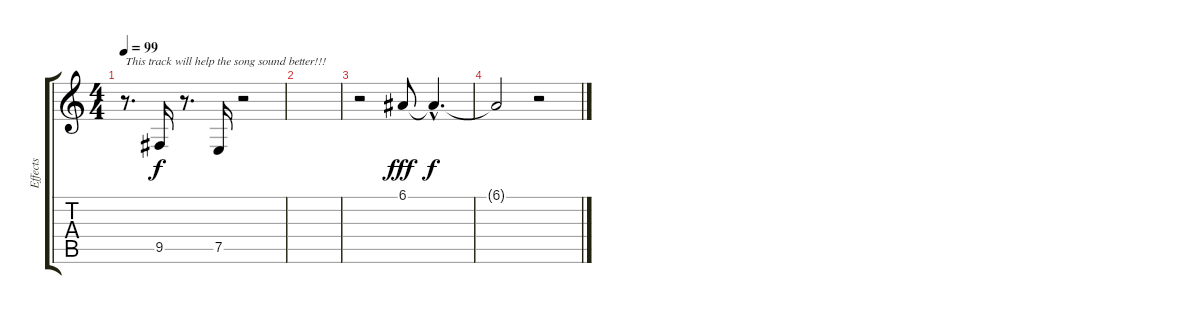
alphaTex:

\track ("Effects" "Effects") {instrument synthstrings1}
\staff {score tabs}
\tuning (E4 B3 G3 D3 A2 E2) {hide}
\ts (4 4)
\tempo 99
\clef g2
\ks c
r.8{d txt "This track will help the song sound better!!!" dy f instrument synthstrings1} 9.5.16{instrument guitarfretnoise} r.8{d} 7.5.16 r.2 |
|
r.2 6.1.8{dy fff volume 0} 6.1{hac t}.4{d dy f volume 16 balance 16} |
6.1{t}.2{balance 8} r.2
